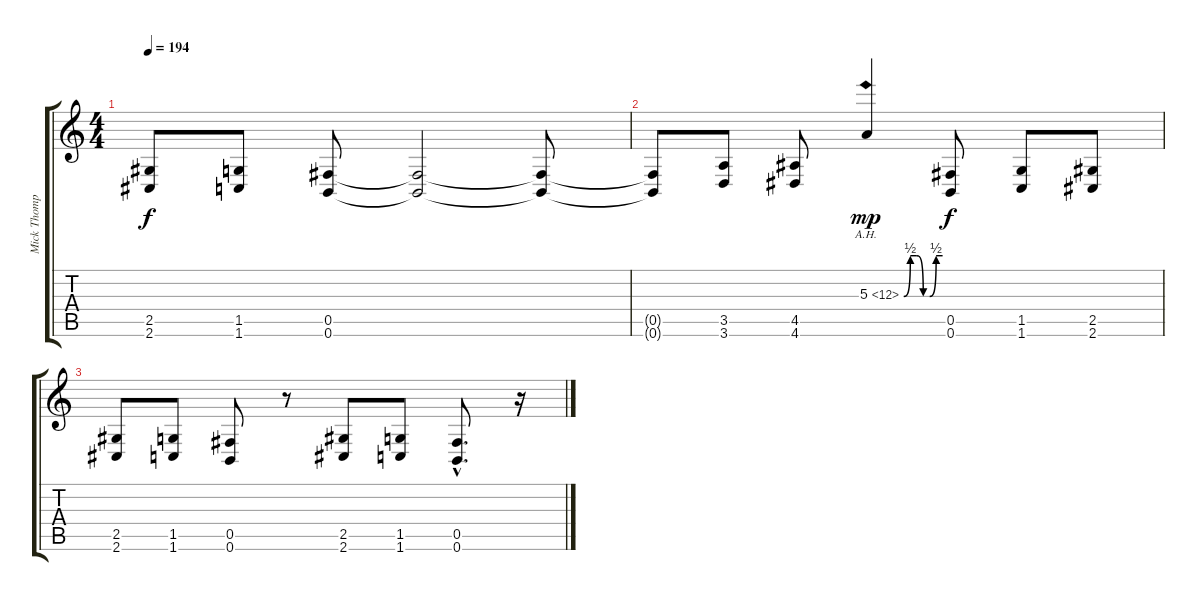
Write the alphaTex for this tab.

\track ("Mick Thompson" "Mick Thomp") {instrument overdrivenguitar}
\staff {score tabs}
\tuning (Db4 Ab3 E3 B2 Gb2 B1) {hide}
\ts (4 4)
\tempo 194
\clef g2
\ks c
(2.5 2.6).8{dy f} (1.5 1.6).8 (0.5 0.6).8 (0.5{t} 0.6{t}).2 (0.5{t} 0.6{t}).8 |
(0.5{t} 0.6{t}).8 (3.5 3.6).8 (4.5 4.6).8 5.3{be (custom 0 0 10 2 20 2 30 0 40 0 50 2 60 2) ah 7}.4{dy mp} (0.5 0.6).8{dy f} (1.5 1.6).8 (2.5 2.6).8 |
(2.5 2.6).8 (1.5 1.6).8 (0.5 0.6).8 r.8 (2.5 2.6).8 (1.5 1.6).8 (0.5{hac} 0.6{hac}).8{d} r.16
